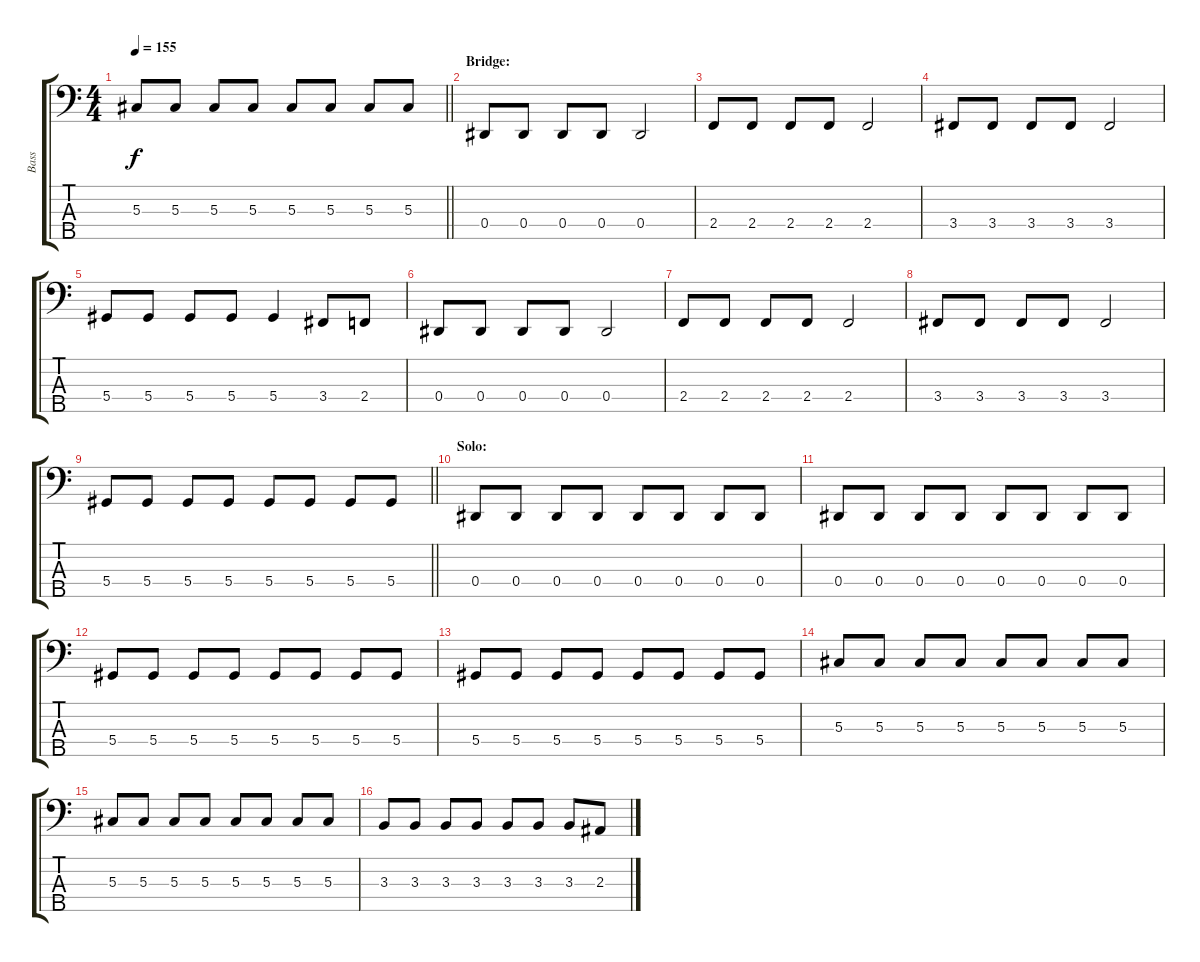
\track ("Bass" "Bass") {instrument electricbasspick}
\staff {score tabs}
\tuning (Gb2 Db2 Ab1 Eb1 Bb0) {hide}
\ts (4 4)
\tempo 155
\clef f4
\barLineRight lightlight
\ks c
5.3{t}.8{dy f} 5.3.8 5.3.8 5.3.8 5.3.8 5.3.8 5.3.8 5.3.8 |
\section ("" "Bridge:")
0.4.8 0.4.8 0.4.8 0.4.8 0.4.2 |
2.4.8 2.4.8 2.4.8 2.4.8 2.4.2 |
3.4.8 3.4.8 3.4.8 3.4.8 3.4.2 |
5.4.8 5.4.8 5.4.8 5.4.8 5.4.4 3.4.8 2.4.8 |
0.4.8 0.4.8 0.4.8 0.4.8 0.4.2 |
2.4.8 2.4.8 2.4.8 2.4.8 2.4.2 |
3.4.8 3.4.8 3.4.8 3.4.8 3.4.2 |
\barLineRight lightlight
5.4.8 5.4.8 5.4.8 5.4.8 5.4.8 5.4.8 5.4.8 5.4.8 |
\section ("" "Solo:")
0.4.8 0.4.8 0.4.8 0.4.8 0.4.8 0.4.8 0.4.8 0.4.8 |
0.4.8 0.4.8 0.4.8 0.4.8 0.4.8 0.4.8 0.4.8 0.4.8 |
5.4.8 5.4.8 5.4.8 5.4.8 5.4.8 5.4.8 5.4.8 5.4.8 |
5.4.8 5.4.8 5.4.8 5.4.8 5.4.8 5.4.8 5.4.8 5.4.8 |
5.3.8 5.3.8 5.3.8 5.3.8 5.3.8 5.3.8 5.3.8 5.3.8 |
5.3.8 5.3.8 5.3.8 5.3.8 5.3.8 5.3.8 5.3.8 5.3.8 |
3.3.8 3.3.8 3.3.8 3.3.8 3.3.8 3.3.8 3.3.8 2.3.8
